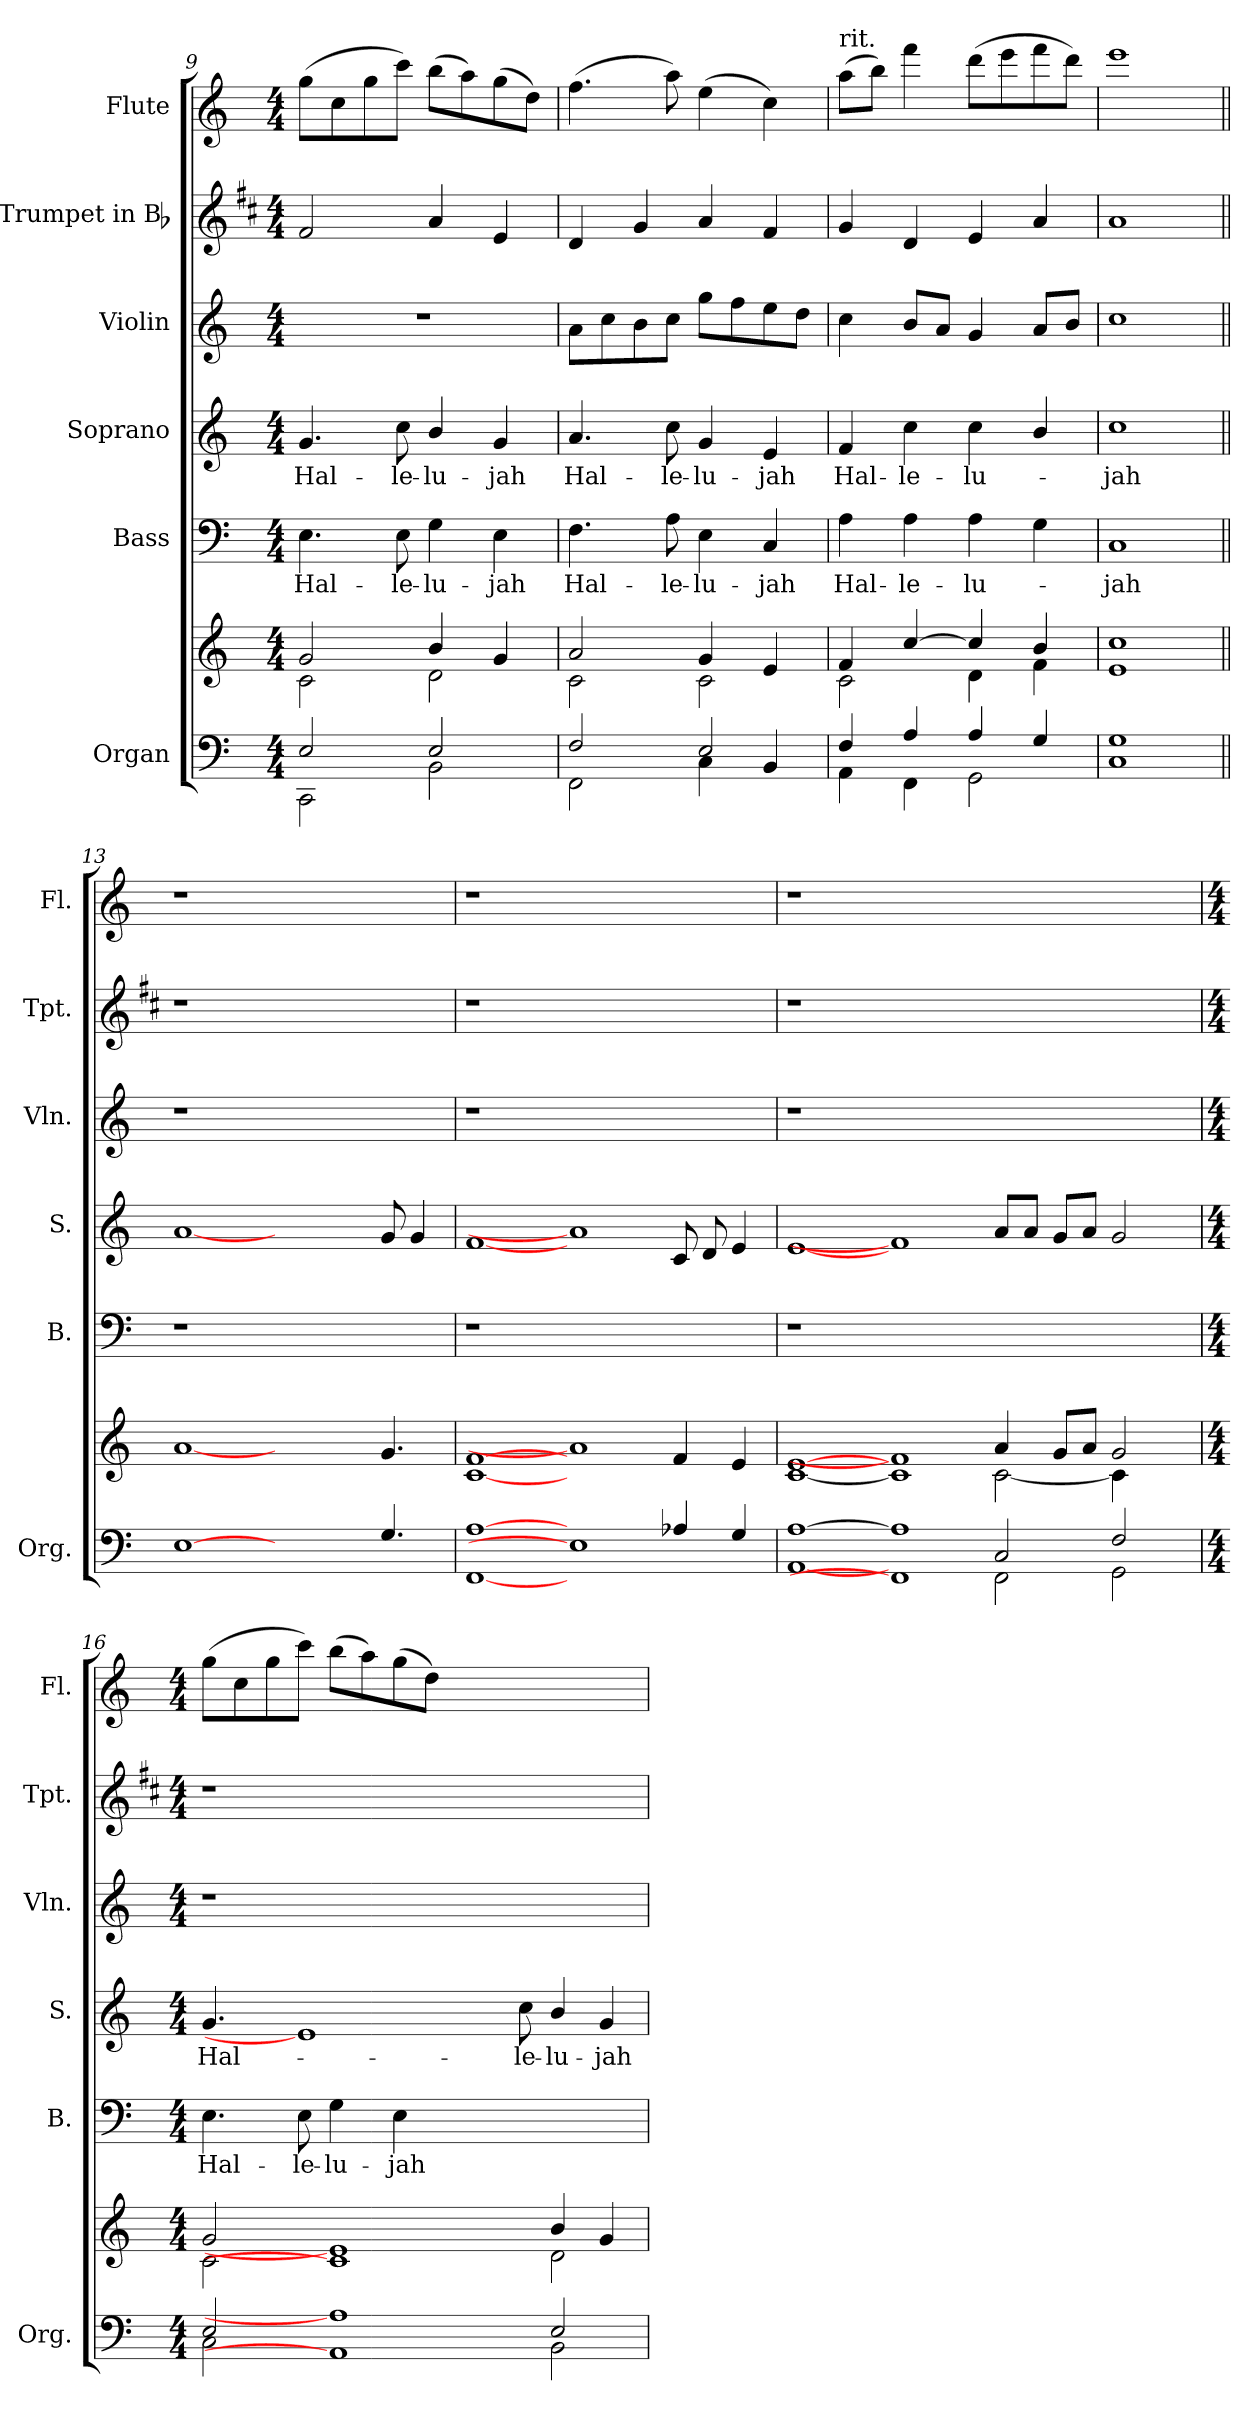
**kern	**kern	**kern	**text	**kern	**text	**kern	**kern	**kern
*part6	*part6	*part5	*part5	*part4	*part4	*part3	*part2	*part1
*staff7	*staff6	*staff5	*staff5	*staff4	*staff4	*staff3	*staff2	*staff1
*I"Organ	*	*I"Bass	*	*I"Soprano	*	*I"Violin	*I"Trumpet in Bb	*I"Flute
*I'Org.	*	*I'B.	*	*I'S.	*	*I'Vln.	*I'Tpt.	*I'Fl.
*clefF4	*clefG2	*clefF4	*	*clefG2	*	*clefG2	*clefG2	*clefG2
*	*	*	*	*	*	*	*ITrd1c2	*
*k[]	*k[]	*k[]	*	*k[]	*	*k[]	*k[]	*k[]
*M4/4	*M4/4	*M4/4	*	*M4/4	*	*M4/4	*M4/4	*M4/4
=9	=9	=9	=9	=9	=9	=9	=9	=9
*^	*^	*	*	*	*	*	*	*
2E/	2CC\	2g/	2c\	4.E\	Hal-	4.g/	Hal-	1r	2e/	(>8gg\L
.	.	.	.	.	.	.	.	.	.	8cc\
.	.	.	.	.	.	.	.	.	.	8gg\
.	.	.	.	8E\	-le-	8cc\	-le-	.	.	8ccc\J)
2E/	2BB\	4b/	2d\	4G\	-lu-	4b/	-lu-	.	4g/	(>8bb\L
.	.	.	.	.	.	.	.	.	.	8aa\)
.	.	4g/	.	4E\	-jah	4g/	-jah	.	4d/	(>8gg\
.	.	.	.	.	.	.	.	.	.	8dd\J)
!!LO:PB:g=z
=10	=10	=10	=10	=10	=10	=10	=10	=10	=10	=10
2F/	2FF\	2a/	2c\	4.F\	Hal-	4.a/	Hal-	8a\L	4c/	(>4.ff\
.	.	.	.	.	.	.	.	8cc\	.	.
.	.	.	.	.	.	.	.	8b\	4f/	.
.	.	.	.	8A\	-le-	8cc\	-le-	8cc\J	.	8aa\)
2E/	4C\	4g/	2c\	4E\	-lu-	4g/	-lu-	8gg\L	4g/	(>4ee\
.	.	.	.	.	.	.	.	8ff\	.	.
.	4BB/	4e/	.	4C/	-jah	4e/	-jah	8ee\	4e/	4cc\)
.	.	.	.	.	.	.	.	8dd\J	.	.
=11	=11	=11	=11	=11	=11	=11	=11	=11	=11	=11
!	!	!	!	!	!	!	!	!	!	!LO:TX:a:t=rit.
4F/	4AA\	4f/	2c\	4A\	Hal-	4f/	Hal-	4cc\	4f/	(>8aa\L
.	.	.	.	.	.	.	.	.	.	8bb\J)
4A/	4FF\	[>4cc/	.	4A\	-le-	4cc\	-le-	8b/L	4c/	4fff\
.	.	.	.	.	.	.	.	8a/J	.	.
4A/	2GG\	4cc/]	4d\	4A\	-lu-	4cc\	-lu-	4g/	4d/	(>8ddd\L
.	.	.	.	.	.	.	.	.	.	8eee\
4G/	.	4b/	4f\	4G\	.	4b/	.	8a/L	4g/	8fff\
.	.	.	.	.	.	.	.	8b/J	.	8ddd\J)
=12	=12	=12	=12	=12	=12	=12	=12	=12	=12	=12
1G	1C	1cc	1e	1C	-jah	1cc	-jah	1cc	1g	1eee
*v	*v	*	*	*	*	*	*	*	*	*
*	*v	*v	*	*	*	*	*	*	*
!!LO:LB:g=z
=13||	=13||	=13||	=13||	=13||	=13||	=13||	=13||	=13||
[1E	[1a	1r	.	[1a	.	1r	1r	1r
1ryy	1ryy	1ryy	.	1ryy	.	1ryy	1ryy	1ryy
4.G/	4.g/	4.ryy	.	8g/	.	4.ryy	4.ryy	4.ryy
.	.	.	.	4g/	.	.	.	.
=14	=14	=14	=14	=14	=14	=14	=14	=14
*^	*^	*	*	*	*	*	*	*
[1A	[1FF	[1f	[1c	1r	.	[1f	.	1r	1r	1r
1E]	1.ryy	1a]	1.ryy	1.ryy	.	1a]	.	1.ryy	1.ryy	1.ryy
4A-X/	.	4f/	.	.	.	8c/	.	.	.	.
.	.	.	.	.	.	8d/	.	.	.	.
4G/	.	4e/	.	.	.	4e/	.	.	.	.
=15	=15	=15	=15	=15	=15	=15	=15	=15	=15	=15
[1A	[1AA	[1e	[1c	1r	.	[1e	.	1r	1r	1r
1A]	1FF]	1f]	1c]	0ryy	.	1f]	.	0ryy	0ryy	0ryy
2C/	2FF\	4a/	[<2c\	.	.	8a/L	.	.	.	.
.	.	.	.	.	.	8a/J	.	.	.	.
.	.	8g/L	.	.	.	8g/L	.	.	.	.
.	.	8a/J	.	.	.	8a/J	.	.	.	.
2F/	2GG\	2g/	4c\]	.	.	2g/	.	.	.	.
.	.	.	4ryy	.	.	.	.	.	.	.
!!LO:LB:g=z
=16	=16	=16	=16	=16	=16	=16	=16	=16	=16	=16
*M4/4	*	*M4/4	*	*M4/4	*	*M4/4	*	*M4/4	*M4/4	*M4/4
2E/	2C\	2g/	2c\	4.E\	Hal-	4.g/	Hal-	1r	1r	(>8gg\L
.	.	.	.	.	.	.	.	.	.	8cc\
.	.	.	.	.	.	.	.	.	.	8gg\
.	.	.	.	8E\	-le-	1e]	.	.	.	8ccc\J)
1A]	1AA]	1e]	1c]	4G\	-lu-	.	.	.	.	(>8bb\L
.	.	.	.	.	.	.	.	.	.	8aa\)
.	.	.	.	4E\	-jah	.	.	.	.	(>8gg\
.	.	.	.	.	.	.	.	.	.	8dd\J)
.	.	.	.	1ryy	.	.	.	1ryy	1ryy	1ryy
.	.	.	.	.	.	8cc\	-le-	.	.	.
2E/	2BB\	4b/	2d\	.	.	4b/	-lu-	.	.	.
.	.	4g/	.	.	.	4g/	-jah	.	.	.
*v	*v	*	*	*	*	*	*	*	*	*
*	*v	*v	*	*	*	*	*	*	*
=	=	=	=	=	=	=	=	=
*-	*-	*-	*-	*-	*-	*-	*-	*-
